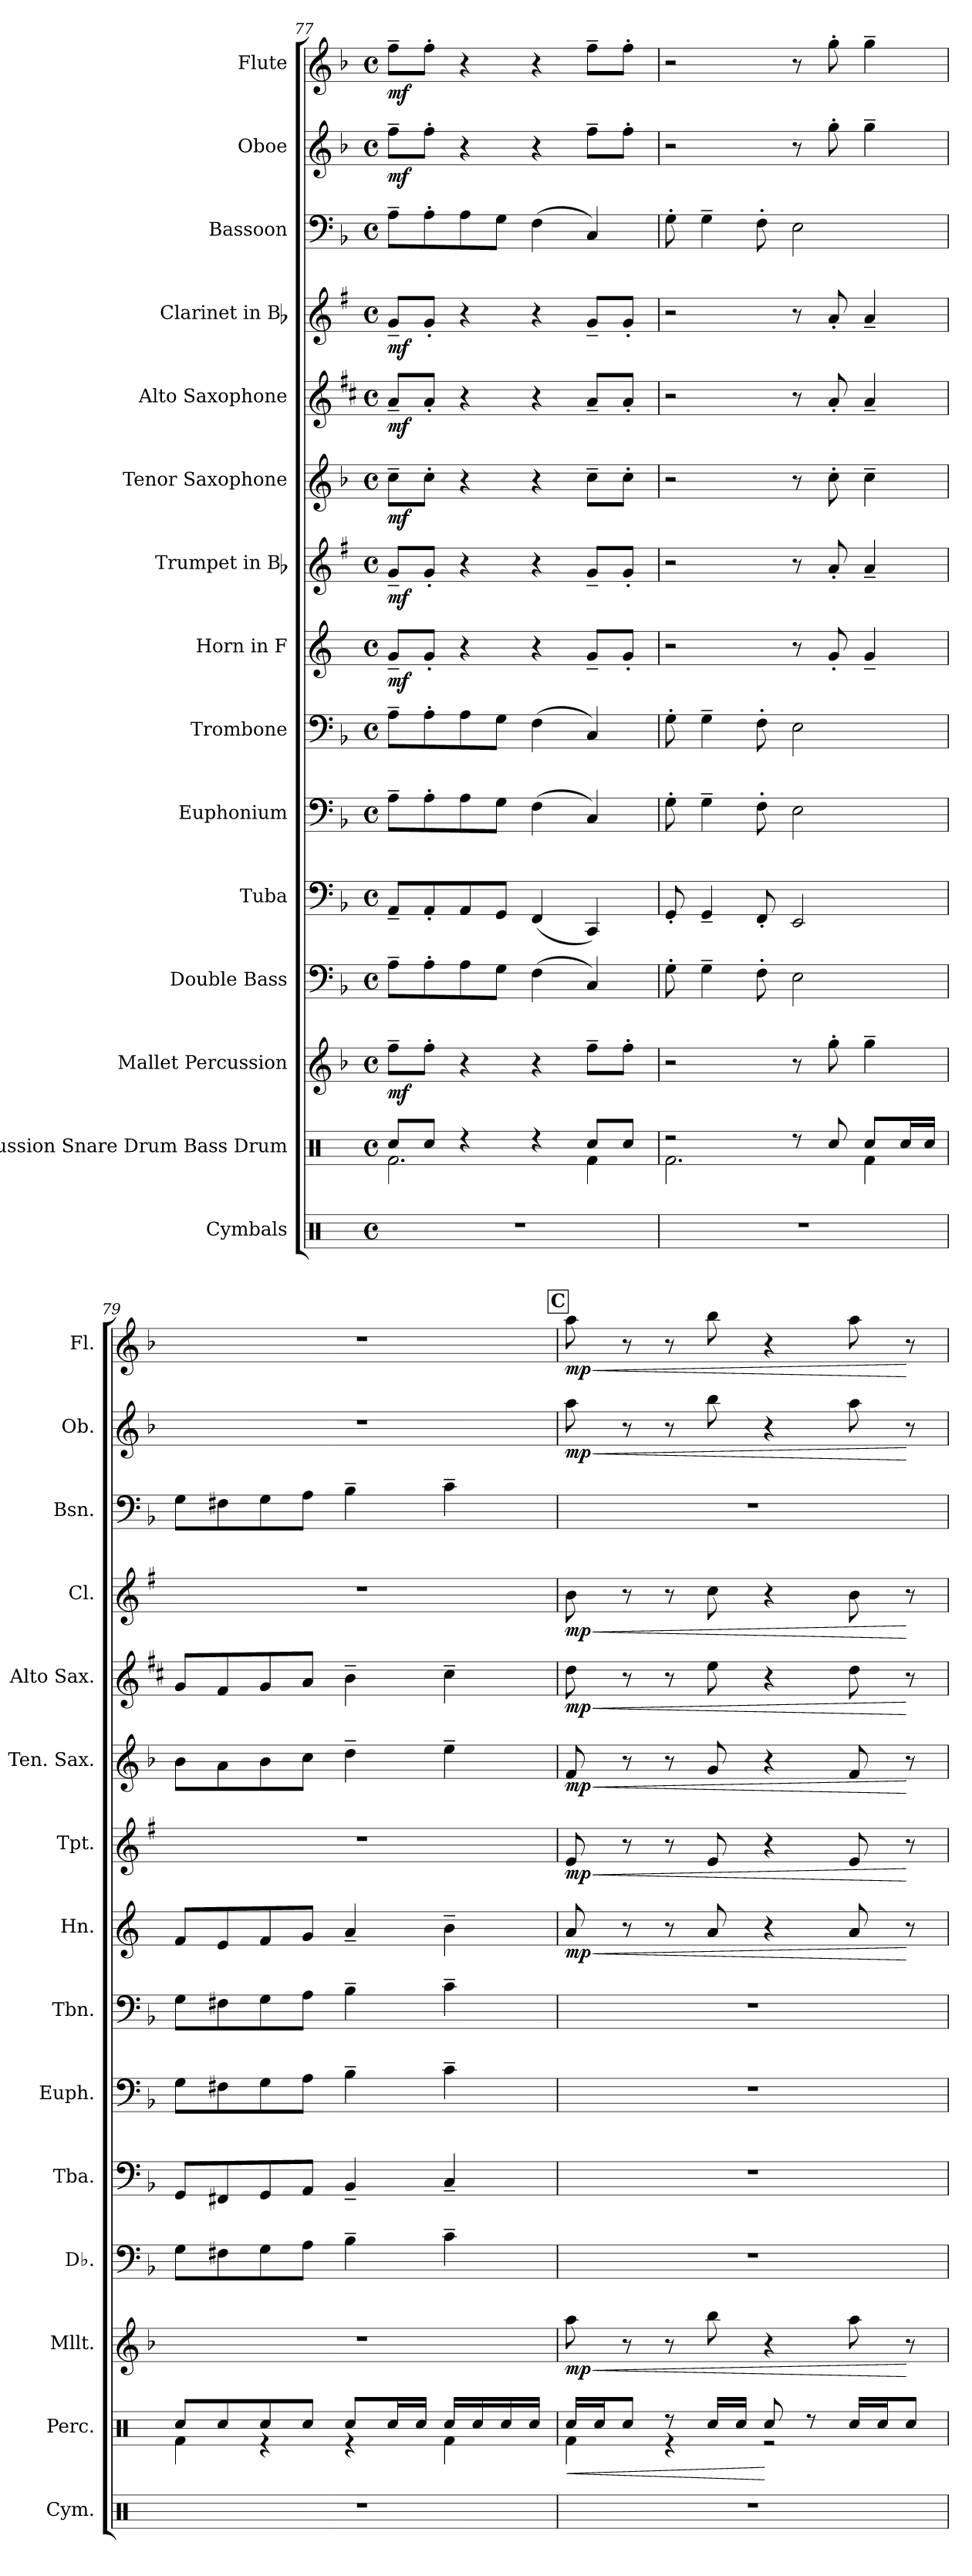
**kern	**kern	**dynam	**kern	**dynam	**kern	**kern	**kern	**kern	**kern	**dynam	**kern	**dynam	**kern	**dynam	**kern	**dynam	**kern	**dynam	**kern	**kern	**dynam	**kern	**dynam
*part15	*part14	*part14	*part13	*part13	*part12	*part11	*part10	*part9	*part8	*part8	*part7	*part7	*part6	*part6	*part5	*part5	*part4	*part4	*part3	*part2	*part2	*part1	*part1
*staff15	*staff14	*staff14	*staff13	*staff13	*staff12	*staff11	*staff10	*staff9	*staff8	*staff8	*staff7	*staff7	*staff6	*staff6	*staff5	*staff5	*staff4	*staff4	*staff3	*staff2	*staff2	*staff1	*staff1
*I"Cymbals	*I"Percussion Snare Drum Bass Drum	*	*I"Mallet Percussion	*	*I"Double Bass	*I"Tuba	*I"Euphonium	*I"Trombone	*I"Horn in F	*	*I"Trumpet in Bb	*	*I"Tenor Saxophone	*	*I"Alto Saxophone	*	*I"Clarinet in Bb	*	*I"Bassoon	*I"Oboe	*	*I"Flute	*
*I'Cym.	*I'Perc.	*	*I'Mllt.	*	*I'Db.	*I'Tba.	*I'Euph.	*I'Tbn.	*I'Hn.	*	*I'Tpt.	*	*I'Ten. Sax.	*	*I'Alto Sax.	*	*I'Cl.	*	*I'Bsn.	*I'Ob.	*	*I'Fl.	*
*clefX	*clefX	*	*clefG2	*	*clefF4	*clefF4	*clefF4	*clefF4	*clefG2	*	*clefG2	*	*clefG2	*	*clefG2	*	*clefG2	*	*clefF4	*clefG2	*	*clefG2	*
*	*	*	*ITrd-14c-24	*	*ITrd7c12	*	*	*	*ITrd4c7	*	*ITrd1c2	*	*ITrd8c14	*	*ITrd5c9	*	*ITrd1c2	*	*	*	*	*	*
*k[]	*k[]	*	*k[b-]	*	*k[b-]	*k[b-]	*k[b-]	*k[b-]	*k[b-]	*	*k[b-]	*	*k[b-]	*	*k[b-]	*	*k[b-]	*	*k[b-]	*k[b-]	*	*k[b-]	*
*C:	*C:	*	*d:	*	*d:	*d:	*d:	*d:	*d:	*	*d:	*	*d:	*	*d:	*	*d:	*	*d:	*d:	*	*d:	*
*M4/4	*M4/4	*	*M4/4	*	*M4/4	*M4/4	*M4/4	*M4/4	*M4/4	*	*M4/4	*	*M4/4	*	*M4/4	*	*M4/4	*	*M4/4	*M4/4	*	*M4/4	*
*met(c)	*met(c)	*	*met(c)	*	*met(c)	*met(c)	*met(c)	*met(c)	*met(c)	*	*met(c)	*	*met(c)	*	*met(c)	*	*met(c)	*	*met(c)	*met(c)	*	*met(c)	*
=77	=77	=77	=77	=77	=77	=77	=77	=77	=77	=77	=77	=77	=77	=77	=77	=77	=77	=77	=77	=77	=77	=77	=77
*	*^	*	*	*	*	*	*	*	*	*	*	*	*	*	*	*	*	*	*	*	*	*	*
1r	8Rcci/L	2.Rfi\	.	8ffff~i\L	mf	8AA~i\L	8AA~i/L	8A~i\L	8A~i\L	8c~i/L	mf	8f~i/L	mf	8c~i\L	mf	8c~i/L	mf	8f~i/L	mf	8A~i\L	8ff~i\L	mf	8ff~i\L	mf
.	8Rcci/J	.	.	8ffff'i\J	.	8AA'i\	8AA'i/	8A'i\	8A'i\	8c'i/J	.	8f'i/J	.	8c'i\J	.	8c'i/J	.	8f'i/J	.	8A'i\	8ff'i\J	.	8ff'i\J	.
.	4r	.	.	4r	.	8AAi\	8AAi/	8Ai\	8Ai\	4r	.	4r	.	4r	.	4r	.	4r	.	8Ai\	4r	.	4r	.
.	.	.	.	.	.	8GGi\J	8GGi/J	8Gi\J	8Gi\J	.	.	.	.	.	.	.	.	.	.	8Gi\J	.	.	.	.
.	4r	.	.	4r	.	(4FFi\	(4FFi/	(4Fi\	(4Fi\	4r	.	4r	.	4r	.	4r	.	4r	.	(4Fi\	4r	.	4r	.
.	8Rcci/L	4Rfi\	.	8ffff~i\L	.	4CCi/)	4CCi/)	4Ci/)	4Ci/)	8c~i/L	.	8f~i/L	.	8c~i\L	.	8c~i/L	.	8f~i/L	.	4Ci/)	8ff~i\L	.	8ff~i\L	.
.	8Rcci/J	.	.	8ffff'i\J	.	.	.	.	.	8c'i/J	.	8f'i/J	.	8c'i\J	.	8c'i/J	.	8f'i/J	.	.	8ff'i\J	.	8ff'i\J	.
=78	=78	=78	=78	=78	=78	=78	=78	=78	=78	=78	=78	=78	=78	=78	=78	=78	=78	=78	=78	=78	=78	=78	=78	=78
1r	2r	2.Rfi\	.	2r	.	8GG'i\	8GG'i/	8G'i\	8G'i\	2r	.	2r	.	2r	.	2r	.	2r	.	8G'i\	2r	.	2r	.
.	.	.	.	.	.	4GG~i\	4GG~i/	4G~i\	4G~i\	.	.	.	.	.	.	.	.	.	.	4G~i\	.	.	.	.
.	.	.	.	.	.	8FF'i\	8FF'i/	8F'i\	8F'i\	.	.	.	.	.	.	.	.	.	.	8F'i\	.	.	.	.
.	8r	.	.	8r	.	2EEi\	2EEi/	2Ei\	2Ei\	8r	.	8r	.	8r	.	8r	.	8r	.	2Ei\	8r	.	8r	.
.	8Rcci/	.	.	8gggg'i\	.	.	.	.	.	8c'i/	.	8g'i/	.	8c'i\	.	8c'i/	.	8g'i/	.	.	8gg'i\	.	8gg'i\	.
.	8Rcci/L	4Rfi\	.	4gggg~i\	.	.	.	.	.	4c~i/	.	4g~i/	.	4c~i\	.	4c~i/	.	4g~i/	.	.	4gg~i\	.	4gg~i\	.
.	16Rcci/L	.	.	.	.	.	.	.	.	.	.	.	.	.	.	.	.	.	.	.	.	.	.	.
.	16Rcci/JJ	.	.	.	.	.	.	.	.	.	.	.	.	.	.	.	.	.	.	.	.	.	.	.
=79	=79	=79	=79	=79	=79	=79	=79	=79	=79	=79	=79	=79	=79	=79	=79	=79	=79	=79	=79	=79	=79	=79	=79	=79
1r	8Rcci/L	4Rfi\	.	1r	.	8GGi\L	8GGi/L	8Gi\L	8Gi\L	8B-i/L	.	1r	.	8B-i\L	.	8B-i/L	.	1r	.	8Gi\L	1r	.	1r	.
.	8Rcci/	.	.	.	.	8FF#Xi\	8FF#Xi/	8F#Xi\	8F#Xi\	8Ai/	.	.	.	8Ai\	.	8Ai/	.	.	.	8F#Xi\	.	.	.	.
.	8Rcci/	4r	.	.	.	8GGi\	8GGi/	8Gi\	8Gi\	8B-i/	.	.	.	8B-i\	.	8B-i/	.	.	.	8Gi\	.	.	.	.
.	8Rcci/J	.	.	.	.	8AAi\J	8AAi/J	8Ai\J	8Ai\J	8ci/J	.	.	.	8ci\J	.	8ci/J	.	.	.	8Ai\J	.	.	.	.
.	8Rcci/L	4r	.	.	.	4BB-~i\	4BB-~i/	4B-~i\	4B-~i\	4d~i/	.	.	.	4d~i\	.	4d~i\	.	.	.	4B-~i\	.	.	.	.
.	16Rcci/L	.	.	.	.	.	.	.	.	.	.	.	.	.	.	.	.	.	.	.	.	.	.	.
.	16Rcci/JJ	.	.	.	.	.	.	.	.	.	.	.	.	.	.	.	.	.	.	.	.	.	.	.
.	16Rcci/LL	4Rfi\	.	.	.	4C~i\	4C~i/	4c~i\	4c~i\	4e~i\	.	.	.	4e~i\	.	4e~i\	.	.	.	4c~i\	.	.	.	.
.	16Rcci/	.	.	.	.	.	.	.	.	.	.	.	.	.	.	.	.	.	.	.	.	.	.	.
.	16Rcci/	.	.	.	.	.	.	.	.	.	.	.	.	.	.	.	.	.	.	.	.	.	.	.
.	16Rcci/JJ	.	.	.	.	.	.	.	.	.	.	.	.	.	.	.	.	.	.	.	.	.	.	.
!!LO:PB:g=z
!!LO:REH:place=s1:color=#000000:enc=box:fs=9.8061:t=C
=80	=80	=80	=80	=80	=80	=80	=80	=80	=80	=80	=80	=80	=80	=80	=80	=80	=80	=80	=80	=80	=80	=80	=80	=80
!	!	!	!LO:HP:b	!	!LO:HP:b	!	!	!	!	!	!LO:HP:b	!	!LO:HP:b	!	!LO:HP:b	!	!LO:HP:b	!	!LO:HP:b	!	!	!LO:HP:b	!	!LO:HP:b
1r	16Rcci/LL	4Rfi\	<	8aaaai\	< mp	1r	1r	1r	1r	8di/	< mp	8di/	< mp	8Fi/	< mp	8fi\	< mp	8ai\	< mp	1r	8aai\	< mp	8aai\	< mp
.	16Rcci/J	.	.	.	.	.	.	.	.	.	.	.	.	.	.	.	.	.	.	.	.	.	.	.
.	8Rcci/J	.	.	8r	.	.	.	.	.	8r	.	8r	.	8r	.	8r	.	8r	.	.	8r	.	8r	.
.	8r	4r	.	8r	.	.	.	.	.	8r	.	8r	.	8r	.	8r	.	8r	.	.	8r	.	8r	.
.	16Rcci/LL	.	.	8bbbb-i\	.	.	.	.	.	8di/	.	8di/	.	8Gi/	.	8gi\	.	8b-i\	.	.	8bb-i\	.	8bb-i\	.
.	16Rcci/JJ	.	.	.	.	.	.	.	.	.	.	.	.	.	.	.	.	.	.	.	.	.	.	.
.	8Rcci/	2r	[	4r	.	.	.	.	.	4r	.	4r	.	4r	.	4r	.	4r	.	.	4r	.	4r	.
.	8r	.	.	.	.	.	.	.	.	.	.	.	.	.	.	.	.	.	.	.	.	.	.	.
.	16Rcci/LL	.	.	8aaaai\	.	.	.	.	.	8di/	.	8di/	.	8Fi/	.	8fi\	.	8ai\	.	.	8aai\	.	8aai\	.
.	16Rcci/J	.	.	.	.	.	.	.	.	.	.	.	.	.	.	.	.	.	.	.	.	.	.	.
.	8Rcci/J	.	.	8r	[	.	.	.	.	8r	[	8r	[	8r	[	8r	[	8r	[	.	8r	[	8r	[
*	*v	*v	*	*	*	*	*	*	*	*	*	*	*	*	*	*	*	*	*	*	*	*	*	*
=	=	=	=	=	=	=	=	=	=	=	=	=	=	=	=	=	=	=	=	=	=	=	=
*-	*-	*-	*-	*-	*-	*-	*-	*-	*-	*-	*-	*-	*-	*-	*-	*-	*-	*-	*-	*-	*-	*-	*-
